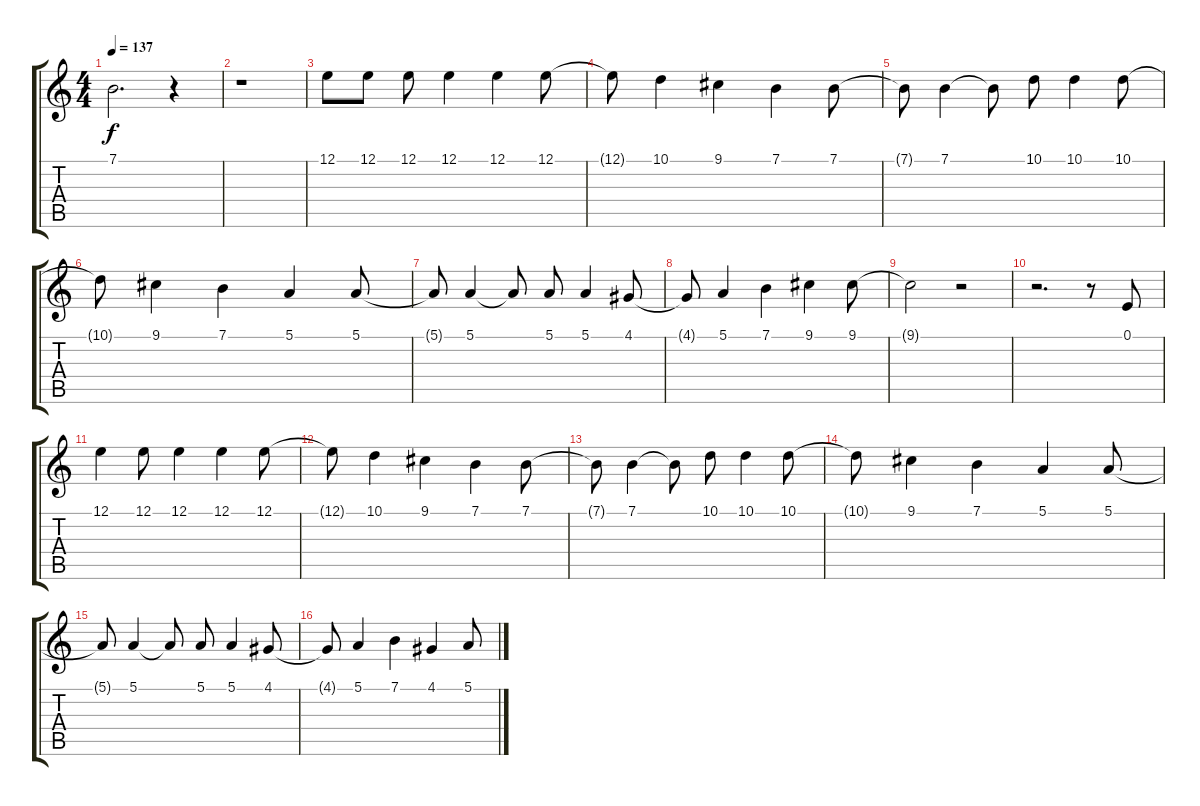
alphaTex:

\track "" {instrument flute}
\staff {score tabs}
\tuning (E4 B3 G3 D3 A2 E2) {hide}
\ts (4 4)
\tempo 137
\clef g2
\ks c
7.1{t}.2{d dy f} r.4 |
r.1 |
12.1.8 12.1.8 12.1.8 12.1.4 12.1.4 12.1.8 |
12.1{t}.8 10.1.4 9.1.4 7.1.4 7.1.8 |
7.1{t}.8 7.1.4 7.1{t}.8 10.1.8 10.1.4 10.1.8 |
10.1{t}.8 9.1.4 7.1.4 5.1.4 5.1.8 |
5.1{t}.8 5.1.4 5.1{t}.8 5.1.8 5.1.4 4.1.8 |
4.1{t}.8 5.1.4 7.1.4 9.1.4 9.1.8 |
9.1{t}.2 r.2 |
r.2{d} r.8 0.1.8 |
12.1.4 12.1.8 12.1.4 12.1.4 12.1.8 |
12.1{t}.8 10.1.4 9.1.4 7.1.4 7.1.8 |
7.1{t}.8 7.1.4 7.1{t}.8 10.1.8 10.1.4 10.1.8 |
10.1{t}.8 9.1.4 7.1.4 5.1.4 5.1.8 |
5.1{t}.8 5.1.4 5.1{t}.8 5.1.8 5.1.4 4.1.8 |
4.1{t}.8 5.1.4 7.1.4 4.1.4 5.1.8
